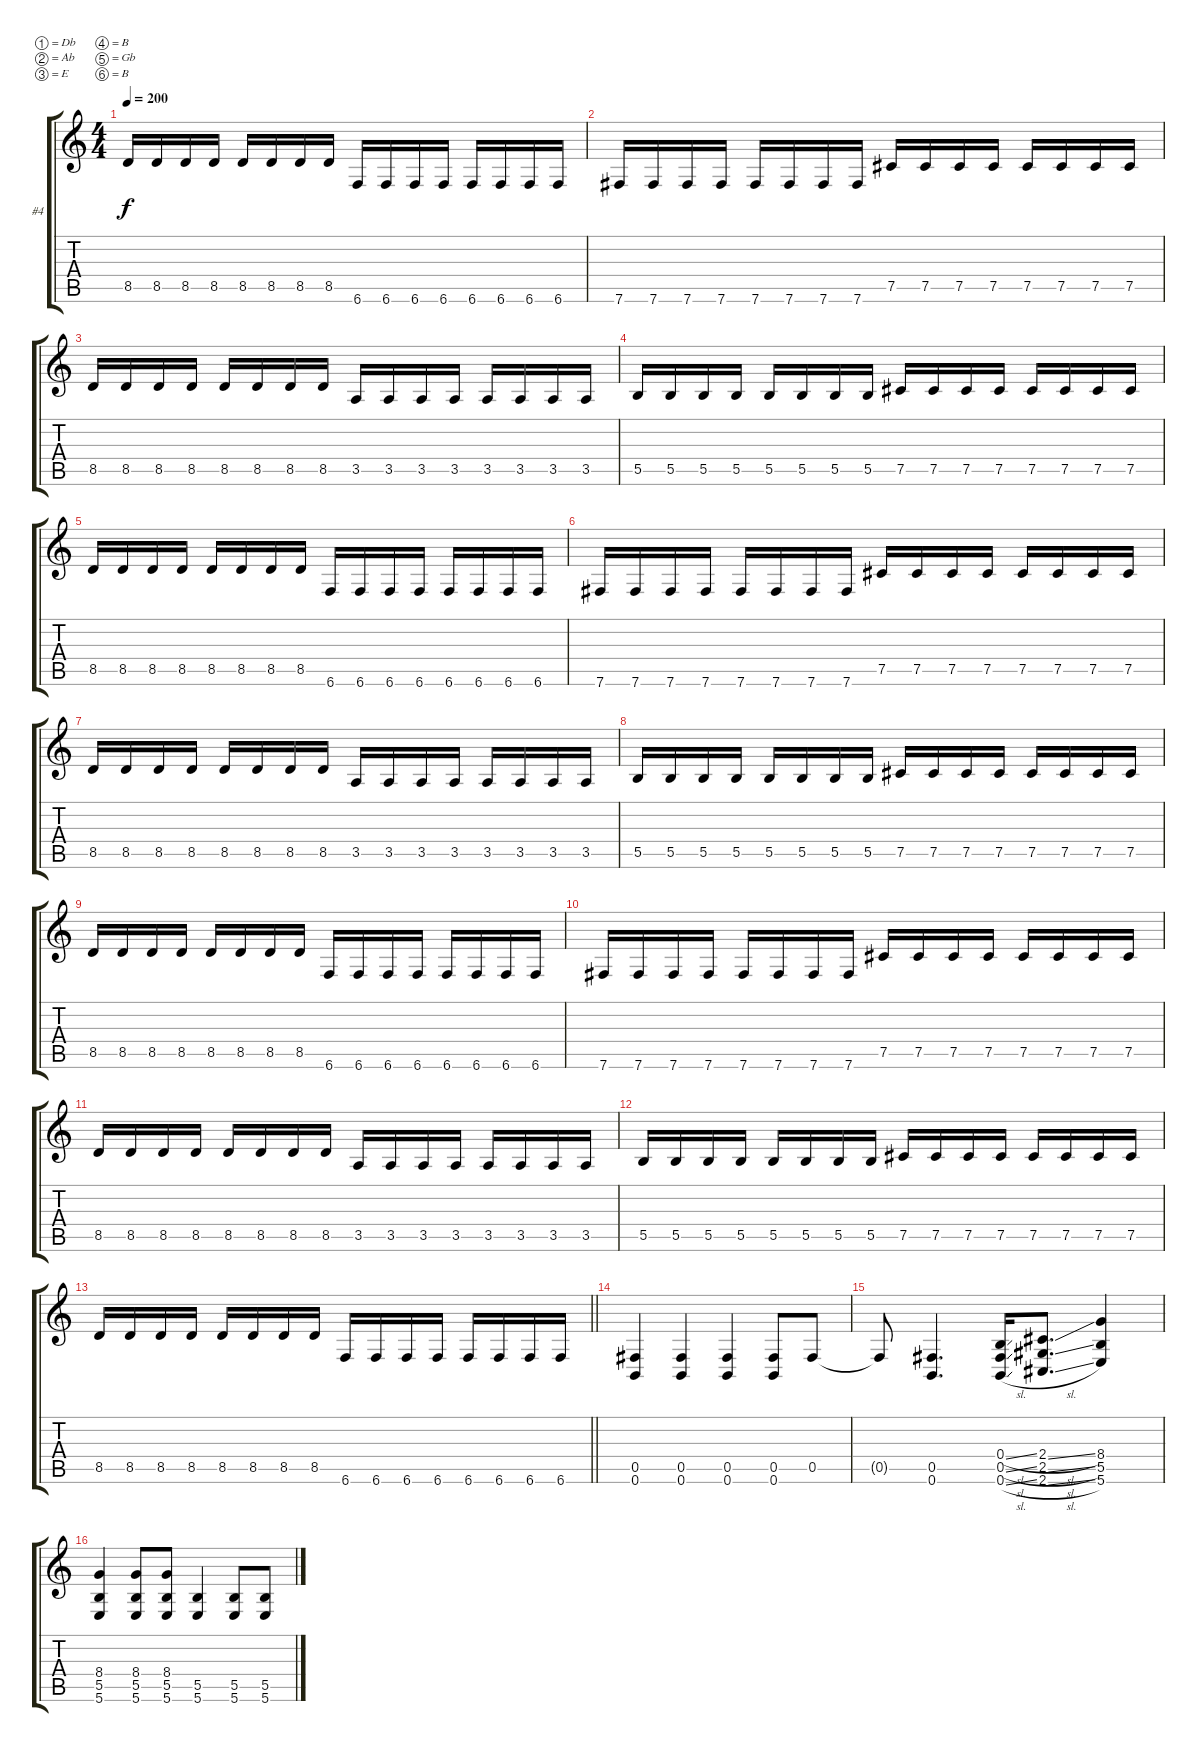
\bracketExtendMode groupsimilarinstruments
\firstSystemTrackNameOrientation horizontal
\otherSystemsTrackNameOrientation horizontal
\track ("Jim Root" "#4") {instrument distortionguitar}
\staff {score tabs}
\tuning (Db4 Ab3 E3 B2 Gb2 B1)
\ts (4 4)
\tempo 200
\clef g2
\ks c
8.5.16{dy f} 8.5.16 8.5.16 8.5.16 8.5.16 8.5.16 8.5.16 8.5.16 6.6.16 6.6.16 6.6.16 6.6.16 6.6.16 6.6.16 6.6.16 6.6.16 |
7.6.16 7.6.16 7.6.16 7.6.16 7.6.16 7.6.16 7.6.16 7.6.16 7.5.16 7.5.16 7.5.16 7.5.16 7.5.16 7.5.16 7.5.16 7.5.16 |
8.5.16 8.5.16 8.5.16 8.5.16 8.5.16 8.5.16 8.5.16 8.5.16 3.5.16 3.5.16 3.5.16 3.5.16 3.5.16 3.5.16 3.5.16 3.5.16 |
5.5.16 5.5.16 5.5.16 5.5.16 5.5.16 5.5.16 5.5.16 5.5.16 7.5.16 7.5.16 7.5.16 7.5.16 7.5.16 7.5.16 7.5.16 7.5.16 |
8.5.16 8.5.16 8.5.16 8.5.16 8.5.16 8.5.16 8.5.16 8.5.16 6.6.16 6.6.16 6.6.16 6.6.16 6.6.16 6.6.16 6.6.16 6.6.16 |
7.6.16 7.6.16 7.6.16 7.6.16 7.6.16 7.6.16 7.6.16 7.6.16 7.5.16 7.5.16 7.5.16 7.5.16 7.5.16 7.5.16 7.5.16 7.5.16 |
8.5.16 8.5.16 8.5.16 8.5.16 8.5.16 8.5.16 8.5.16 8.5.16 3.5.16 3.5.16 3.5.16 3.5.16 3.5.16 3.5.16 3.5.16 3.5.16 |
5.5.16 5.5.16 5.5.16 5.5.16 5.5.16 5.5.16 5.5.16 5.5.16 7.5.16 7.5.16 7.5.16 7.5.16 7.5.16 7.5.16 7.5.16 7.5.16 |
8.5.16 8.5.16 8.5.16 8.5.16 8.5.16 8.5.16 8.5.16 8.5.16 6.6.16 6.6.16 6.6.16 6.6.16 6.6.16 6.6.16 6.6.16 6.6.16 |
7.6.16 7.6.16 7.6.16 7.6.16 7.6.16 7.6.16 7.6.16 7.6.16 7.5.16 7.5.16 7.5.16 7.5.16 7.5.16 7.5.16 7.5.16 7.5.16 |
8.5.16 8.5.16 8.5.16 8.5.16 8.5.16 8.5.16 8.5.16 8.5.16 3.5.16 3.5.16 3.5.16 3.5.16 3.5.16 3.5.16 3.5.16 3.5.16 |
5.5.16 5.5.16 5.5.16 5.5.16 5.5.16 5.5.16 5.5.16 5.5.16 7.5.16 7.5.16 7.5.16 7.5.16 7.5.16 7.5.16 7.5.16 7.5.16 |
\barLineRight lightlight
8.5.16 8.5.16 8.5.16 8.5.16 8.5.16 8.5.16 8.5.16 8.5.16 6.6.16 6.6.16 6.6.16 6.6.16 6.6.16 6.6.16 6.6.16 6.6.16 |
(0.5 0.6).4 (0.5 0.6).4 (0.5 0.6).4 (0.5 0.6).8 0.5.8 |
0.5{t}.8 (0.5 0.6).4{d} (0.4{sl} 0.5{sl} 0.6{sl}).16 (2.4{sl} 2.5{sl} 2.6{sl}).8{d} (8.4 5.5 5.6).4 |
(8.4 5.5 5.6).4 (8.4 5.5 5.6).8 (8.4 5.5 5.6).8 (5.5 5.6).4 (5.5 5.6).8 (5.5 5.6).8
